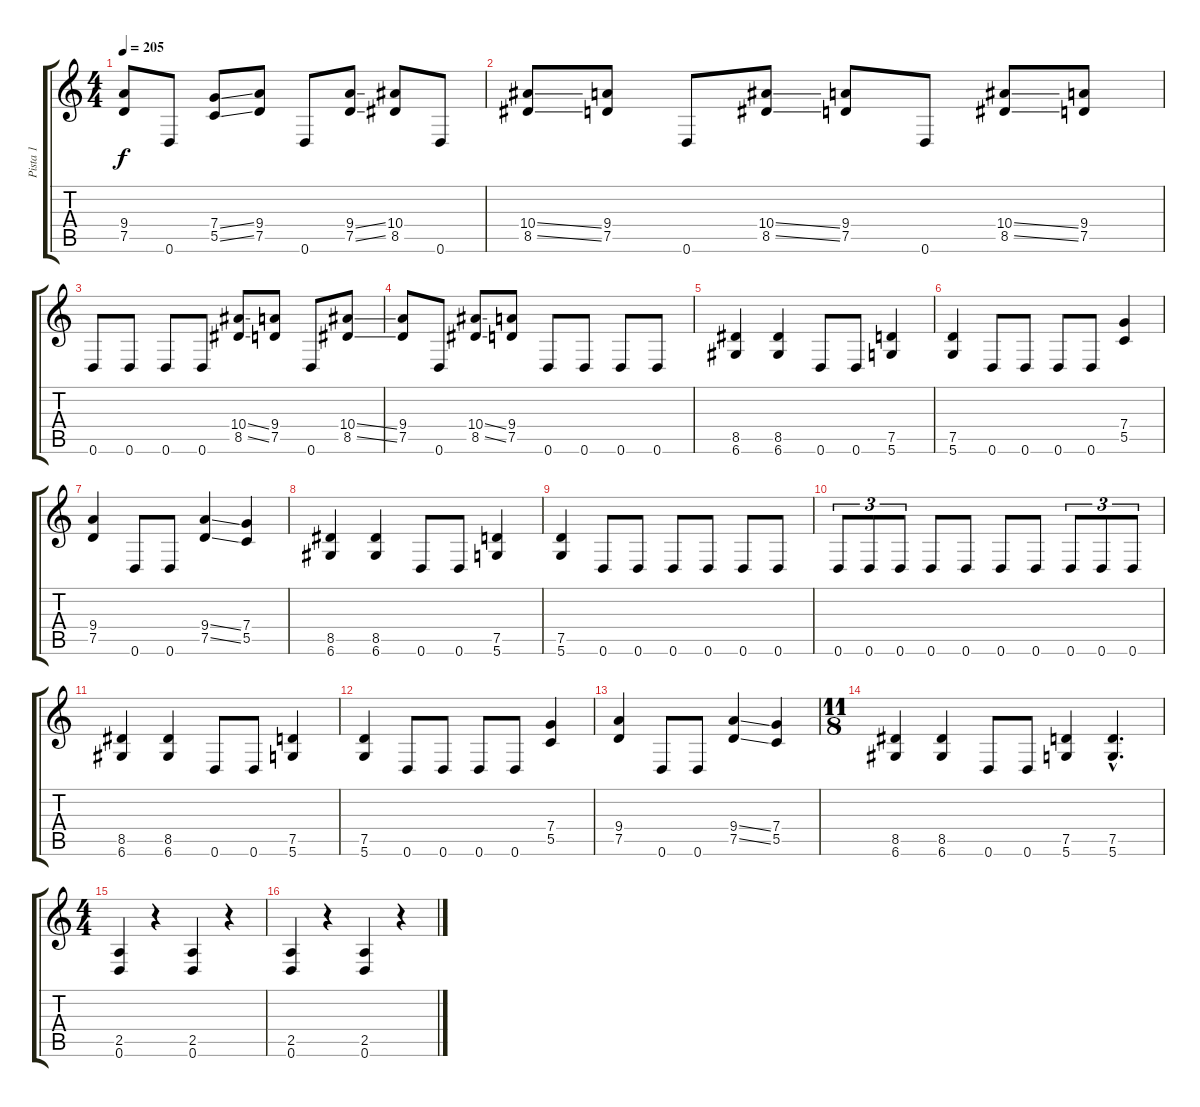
\track ("Pista 1" "Pista 1") {instrument distortionguitar}
\staff {score tabs}
\tuning (D4 A3 F3 C3 G2 D2) {hide}
\ts (4 4)
\tempo 205
\clef g2
\ks c
(9.4 7.5).8{dy f} 0.6.8 (7.4{ss} 5.5{ss}).8 (9.4 7.5).8 0.6.8 (9.4{ss} 7.5{ss}).8 (10.4 8.5).8 0.6.8 |
(10.4{ss} 8.5{ss}).8 (9.4 7.5).8 0.6.8 (10.4{ss} 8.5{ss}).8 (9.4 7.5).8 0.6.8 (10.4{ss} 8.5{ss}).8 (9.4 7.5).8 |
0.6.8 0.6.8 0.6.8 0.6.8 (10.4{ss} 8.5{ss}).8 (9.4 7.5).8 0.6.8 (10.4{ss} 8.5{ss}).8 |
(9.4 7.5).8 0.6.8 (10.4{ss} 8.5{ss}).8 (9.4 7.5).8 0.6.8 0.6.8 0.6.8 0.6.8 |
(8.5 6.6).4 (8.5 6.6).4 0.6.8 0.6.8 (7.5 5.6).4 |
(7.5 5.6).4 0.6.8 0.6.8 0.6.8 0.6.8 (7.4 5.5).4 |
(9.4 7.5).4 0.6.8 0.6.8 (9.4{ss} 7.5{ss}).4 (7.4 5.5).4 |
(8.5 6.6).4 (8.5 6.6).4 0.6.8 0.6.8 (7.5 5.6).4 |
(7.5 5.6).4 0.6.8 0.6.8 0.6.8 0.6.8 0.6.8 0.6.8 |
0.6.8{tu (3 2)} 0.6.8{tu (3 2)} 0.6.8{tu (3 2)} 0.6.8 0.6.8 0.6.8 0.6.8 0.6.8{tu (3 2)} 0.6.8{tu (3 2)} 0.6.8{tu (3 2)} |
(8.5 6.6).4 (8.5 6.6).4 0.6.8 0.6.8 (7.5 5.6).4 |
(7.5 5.6).4 0.6.8 0.6.8 0.6.8 0.6.8 (7.4 5.5).4 |
(9.4 7.5).4 0.6.8 0.6.8 (9.4{ss} 7.5{ss}).4 (7.4 5.5).4 |
\ts (11 8)
(8.5 6.6).4 (8.5 6.6).4 0.6.8 0.6.8 (7.5 5.6).4 (7.5{hac} 5.6{hac}).4{d} |
\ts (4 4)
(2.5 0.6).4 r.4 (2.5 0.6).4 r.4 |
(2.5 0.6).4 r.4 (2.5 0.6).4 r.4
